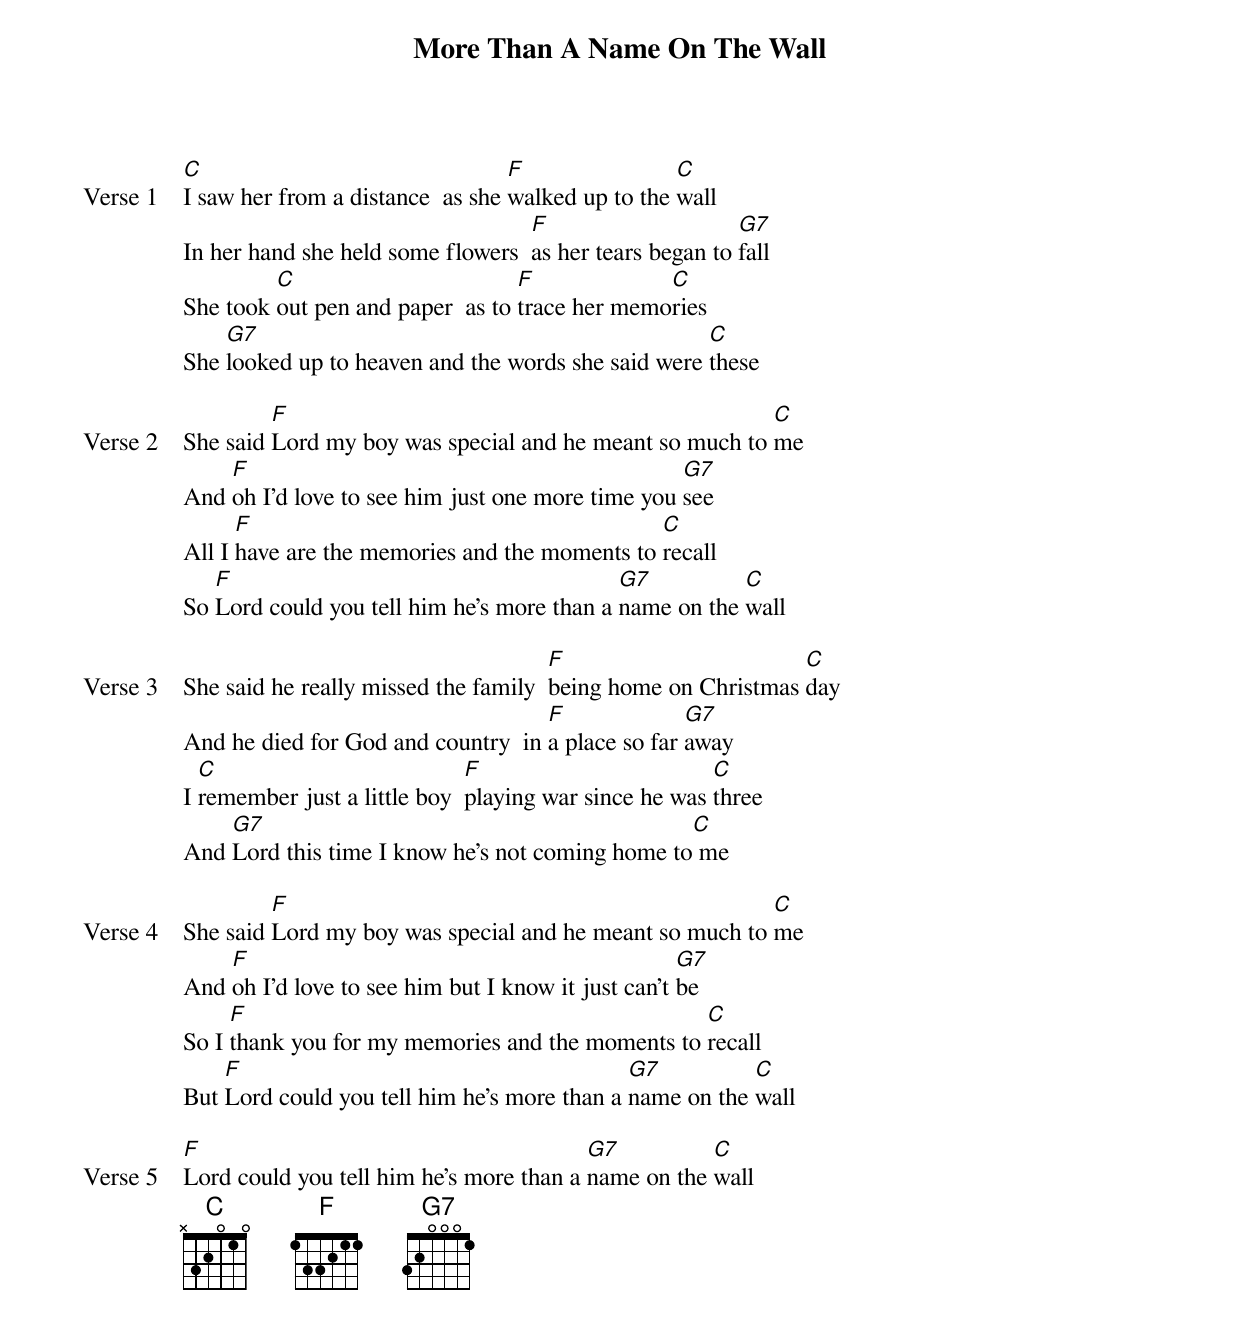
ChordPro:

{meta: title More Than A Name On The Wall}
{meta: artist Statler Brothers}
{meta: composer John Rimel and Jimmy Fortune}

{start_of_verse: Verse 1}
[C]I saw her from a distance  as she [F]walked up to the [C]wall
In her hand she held some flowers  [F]as her tears began to [G7]fall
She took [C]out pen and paper  as to [F]trace her memo[C]ries
She [G7]looked up to heaven and the words she said were [C]these
{end_of_verse}

{start_of_verse: Verse 2}
She said [F]Lord my boy was special and he meant so much to [C]me
And [F]oh I'd love to see him just one more time you [G7]see
All I [F]have are the memories and the moments to [C]recall
So [F]Lord could you tell him he's more than a [G7]name on the [C]wall
{end_of_verse}

{start_of_verse: Verse 3}
She said he really missed the family  [F]being home on Christmas [C]day
And he died for God and country  in [F]a place so far [G7]away
I [C]remember just a little boy  [F]playing war since he was [C]three
And [G7]Lord this time I know he's not coming home to[C] me
{end_of_verse}

{start_of_verse: Verse 4}
She said [F]Lord my boy was special and he meant so much to [C]me
And [F]oh I'd love to see him but I know it just can't [G7]be
So I [F]thank you for my memories and the moments to [C]recall
But [F]Lord could you tell him he's more than a [G7]name on the [C]wall
{end_of_verse}

{start_of_verse: Verse 5}
[F]Lord could you tell him he's more than a [G7]name on the [C]wall
{end_of_verse}
